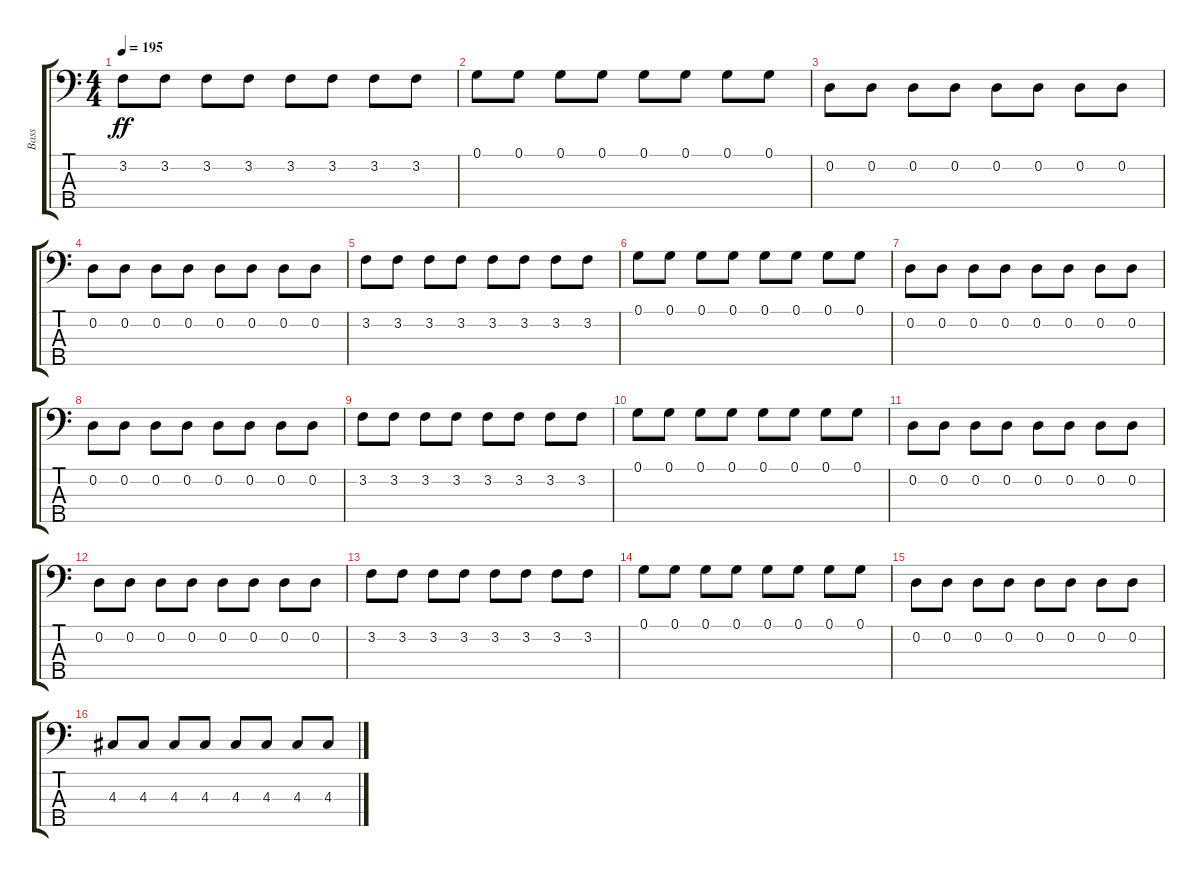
\track ("Bass" "Bass") {instrument electricbassfinger}
\staff {score tabs}
\tuning (G2 D2 A1 E1 B0) {hide}
\ts (4 4)
\tempo 195
\clef f4
\ks c
3.2.8{dy ff} 3.2.8 3.2.8 3.2.8 3.2.8 3.2.8 3.2.8 3.2.8 |
0.1.8 0.1.8 0.1.8 0.1.8 0.1.8 0.1.8 0.1.8 0.1.8 |
0.2.8 0.2.8 0.2.8 0.2.8 0.2.8 0.2.8 0.2.8 0.2.8 |
0.2.8 0.2.8 0.2.8 0.2.8 0.2.8 0.2.8 0.2.8 0.2.8 |
3.2.8 3.2.8 3.2.8 3.2.8 3.2.8 3.2.8 3.2.8 3.2.8 |
0.1.8 0.1.8 0.1.8 0.1.8 0.1.8 0.1.8 0.1.8 0.1.8 |
0.2.8 0.2.8 0.2.8 0.2.8 0.2.8 0.2.8 0.2.8 0.2.8 |
0.2.8 0.2.8 0.2.8 0.2.8 0.2.8 0.2.8 0.2.8 0.2.8 |
3.2.8 3.2.8 3.2.8 3.2.8 3.2.8 3.2.8 3.2.8 3.2.8 |
0.1.8 0.1.8 0.1.8 0.1.8 0.1.8 0.1.8 0.1.8 0.1.8 |
0.2.8 0.2.8 0.2.8 0.2.8 0.2.8 0.2.8 0.2.8 0.2.8 |
0.2.8 0.2.8 0.2.8 0.2.8 0.2.8 0.2.8 0.2.8 0.2.8 |
3.2.8 3.2.8 3.2.8 3.2.8 3.2.8 3.2.8 3.2.8 3.2.8 |
0.1.8 0.1.8 0.1.8 0.1.8 0.1.8 0.1.8 0.1.8 0.1.8 |
0.2.8 0.2.8 0.2.8 0.2.8 0.2.8 0.2.8 0.2.8 0.2.8 |
4.3.8 4.3.8 4.3.8 4.3.8 4.3.8 4.3.8 4.3.8 4.3.8
